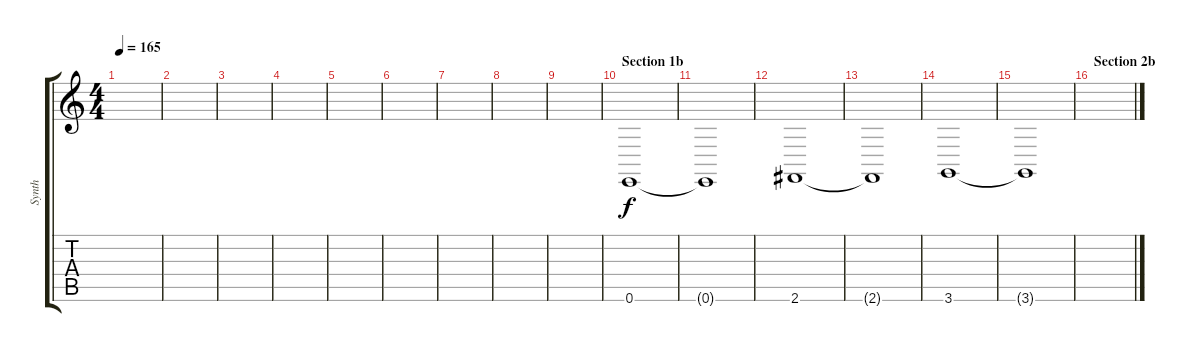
\track ("Synth" "Synth") {instrument stringensemble1}
\staff {score tabs}
\tuning (E4 B3 G3 D3 A2 E2) {hide}
\ts (4 4)
\tempo 165
\clef g2
\ks c
|
|
|
|
|
|
|
|
|
\section ("" "Section 1b")
0.6.1{volume 13} |
0.6{t}.1 |
2.6.1 |
2.6{t}.1 |
3.6.1 |
3.6{t}.1 |
\section ("" "Section 2b")
